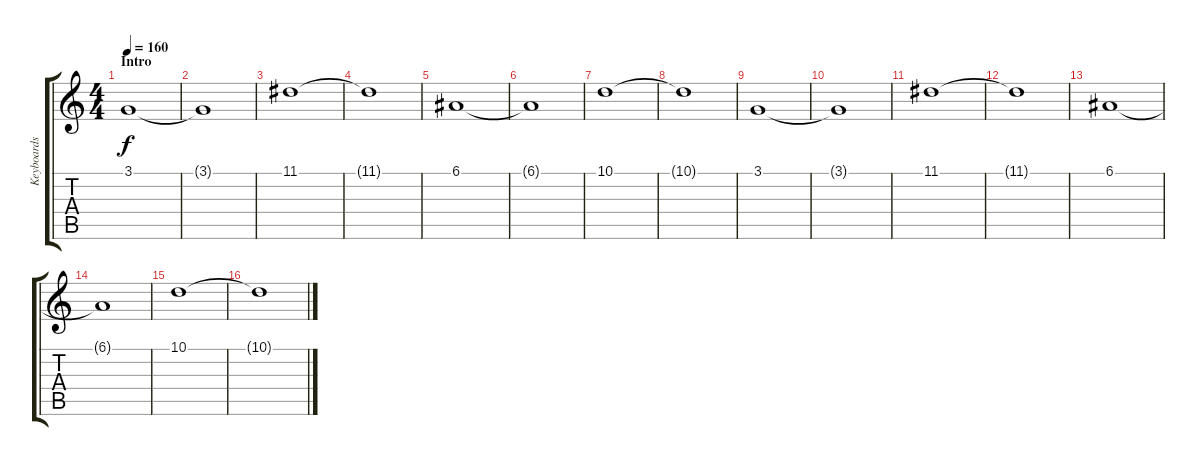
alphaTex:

\track ("Keyboards 1" "Keyboards ") {instrument tubularbells}
\staff {score tabs}
\tuning (E4 B3 G3 D3 A2 E2) {hide}
\ts (4 4)
\section ("" "Intro")
\tempo 160
\clef g2
\ks c
3.1.1{dy f instrument tubularbells} |
3.1{t}.1 |
11.1.1 |
11.1{t}.1 |
6.1.1 |
6.1{t}.1 |
10.1.1 |
10.1{t}.1 |
3.1.1 |
3.1{t}.1 |
11.1.1 |
11.1{t}.1 |
6.1.1 |
6.1{t}.1 |
10.1.1 |
10.1{t}.1
